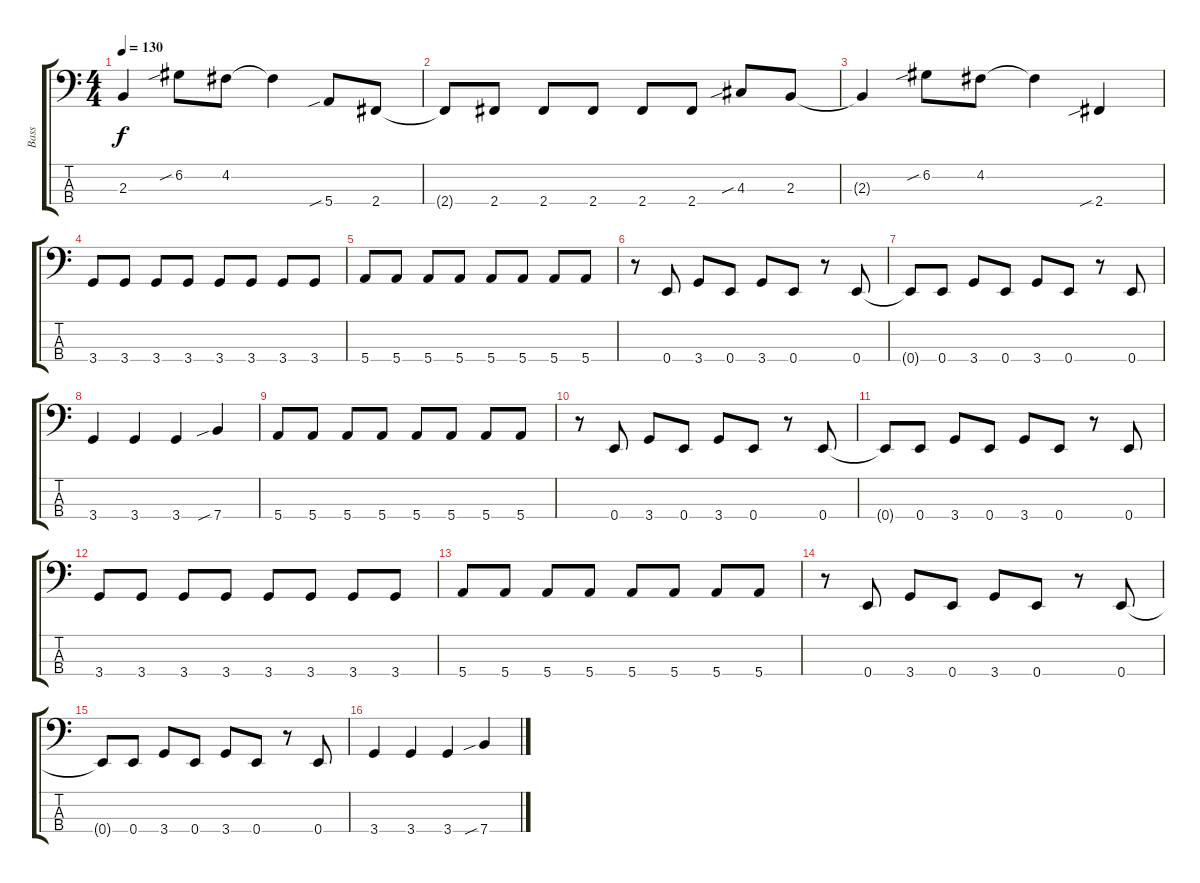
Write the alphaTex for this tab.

\track ("Bass" "Bass") {instrument electricbassfinger}
\staff {score tabs}
\tuning (G2 D2 A1 E1) {hide}
\ts (4 4)
\tempo 130
\clef f4
\ks c
2.3{t}.4{dy f} 6.2{sib}.8 4.2.8 4.2{t}.4 5.4{sib}.8 2.4.8 |
2.4{t}.8 2.4.8 2.4.8 2.4.8 2.4.8 2.4.8 4.3{sib}.8 2.3.8 |
2.3{t}.4 6.2{sib}.8 4.2.8 4.2{t}.4 2.4{sib}.4 |
3.4.8 3.4.8 3.4.8 3.4.8 3.4.8 3.4.8 3.4.8 3.4.8 |
5.4.8 5.4.8 5.4.8 5.4.8 5.4.8 5.4.8 5.4.8 5.4.8 |
r.8 0.4.8 3.4.8 0.4.8 3.4.8 0.4.8 r.8 0.4.8 |
0.4{t}.8 0.4.8 3.4.8 0.4.8 3.4.8 0.4.8 r.8 0.4.8 |
3.4.4 3.4.4 3.4.4 7.4{sib}.4 |
5.4.8 5.4.8 5.4.8 5.4.8 5.4.8 5.4.8 5.4.8 5.4.8 |
r.8 0.4.8 3.4.8 0.4.8 3.4.8 0.4.8 r.8 0.4.8 |
0.4{t}.8 0.4.8 3.4.8 0.4.8 3.4.8 0.4.8 r.8 0.4.8 |
3.4.8 3.4.8 3.4.8 3.4.8 3.4.8 3.4.8 3.4.8 3.4.8 |
5.4.8 5.4.8 5.4.8 5.4.8 5.4.8 5.4.8 5.4.8 5.4.8 |
r.8 0.4.8 3.4.8 0.4.8 3.4.8 0.4.8 r.8 0.4.8 |
0.4{t}.8 0.4.8 3.4.8 0.4.8 3.4.8 0.4.8 r.8 0.4.8 |
3.4.4 3.4.4 3.4.4 7.4{sib}.4
